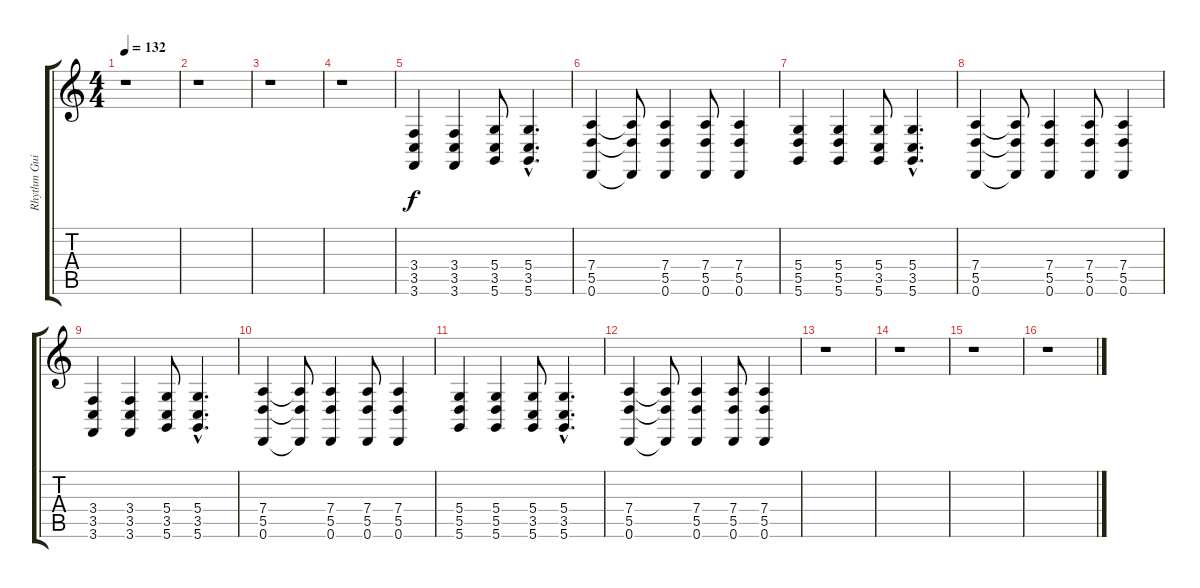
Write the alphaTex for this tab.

\track ("Rhythm Guitar 1" "Rhythm Gui") {instrument lead1square}
\staff {score tabs}
\tuning (E4 B3 G3 D3 A2 D2) {hide}
\ts (4 4)
\tempo 132
\clef g2
\ks c
r.1{dy f} |
r.1 |
r.1 |
r.1 |
(3.4 3.5 3.6).4 (3.4 3.5 3.6).4 (5.4 3.5 5.6).8 (5.4{hac} 3.5{hac} 5.6{hac}).4{d} |
(7.4 5.5 0.6).4 (7.4{t} 5.5{t} 0.6{t}).8 (7.4 5.5 0.6).4 (7.4 5.5 0.6).8 (7.4 5.5 0.6).4 |
(5.4 5.5 5.6).4 (5.4 5.5 5.6).4 (5.4 3.5 5.6).8 (5.4{hac} 3.5{hac} 5.6{hac}).4{d} |
(7.4 5.5 0.6).4 (7.4{t} 5.5{t} 0.6{t}).8 (7.4 5.5 0.6).4 (7.4 5.5 0.6).8 (7.4 5.5 0.6).4 |
(3.4 3.5 3.6).4 (3.4 3.5 3.6).4 (5.4 3.5 5.6).8 (5.4{hac} 3.5{hac} 5.6{hac}).4{d} |
(7.4 5.5 0.6).4 (7.4{t} 5.5{t} 0.6{t}).8 (7.4 5.5 0.6).4 (7.4 5.5 0.6).8 (7.4 5.5 0.6).4 |
(5.4 5.5 5.6).4 (5.4 5.5 5.6).4 (5.4 3.5 5.6).8 (5.4{hac} 3.5{hac} 5.6{hac}).4{d} |
(7.4 5.5 0.6).4 (7.4{t} 5.5{t} 0.6{t}).8 (7.4 5.5 0.6).4 (7.4 5.5 0.6).8 (7.4 5.5 0.6).4 |
r.1 |
r.1 |
r.1 |
r.1
